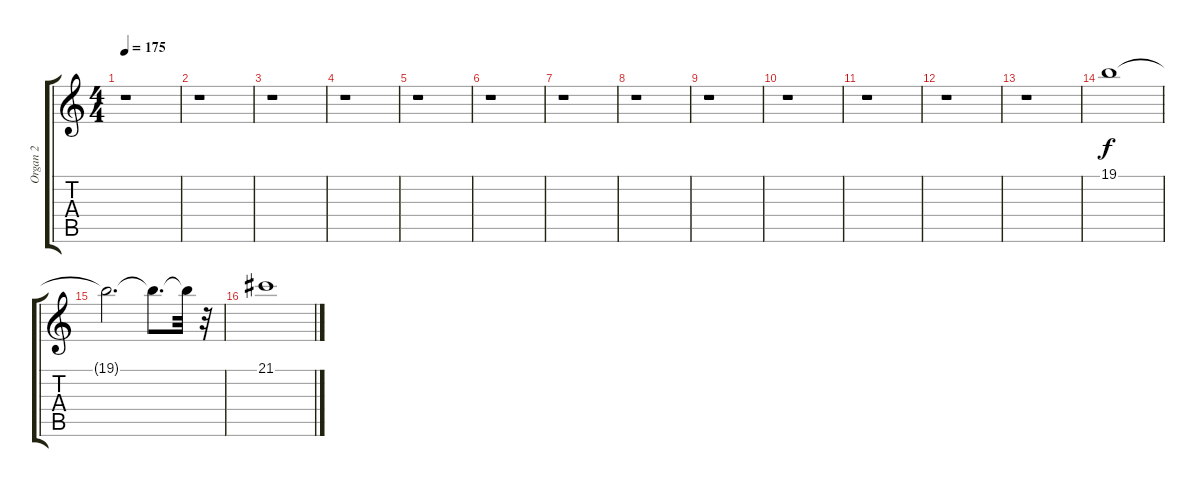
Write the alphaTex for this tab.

\track ("Organ 2" "Organ 2") {instrument percussiveorgan}
\staff {score tabs}
\tuning (E4 B3 G3 D3 A2 E2) {hide}
\ts (4 4)
\tempo 175
\clef g2
\ks c
r.1{dy f} |
r.1 |
r.1 |
r.1 |
r.1 |
r.1 |
r.1 |
r.1 |
r.1 |
r.1 |
r.1 |
r.1 |
r.1 |
19.1.1 |
19.1{t}.2{d} 19.1{t}.8{d} 19.1{t}.32 r.32 |
21.1.1
